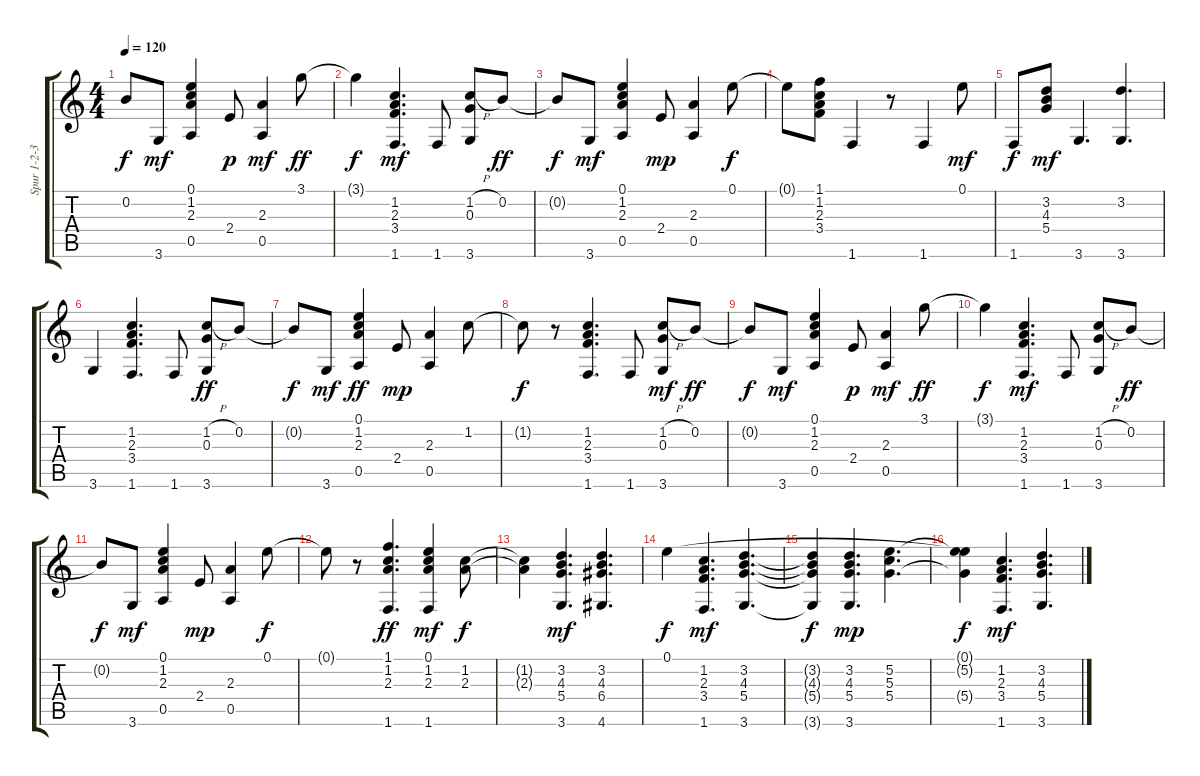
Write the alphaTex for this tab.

\track ("Spur 1-2-3" "Spur 1-2-3") {instrument acousticguitarsteel}
\staff {score tabs}
\tuning (E4 B3 G3 D3 A2 E2) {hide}
\ts (4 4)
\tempo 120
\clef g2
\ks c
0.2{t}.8{dy f} 3.6.8{dy mf} (0.1 1.2 2.3 0.5).4 2.4.8{dy p} (2.3 0.5).4{dy mf} 3.1.8{dy ff} |
3.1{t}.4{dy f} (1.2 2.3 3.4 1.6).4{d dy mf} 1.6.8 (1.2{h} 0.3 3.6).8 0.2.8{dy ff} |
0.2{t}.8{dy f} 3.6.8{dy mf} (0.1 1.2 2.3 0.5).4 2.4.8{dy mp} (2.3 0.5).4 0.1.8{dy f} |
0.1{t}.8 (1.1 1.2 2.3 3.4).8 1.6.4 r.8 1.6.4 0.1.8{dy mf} |
1.6.8{dy f} (3.2 4.3 5.4).8{dy mf} 3.6.4{d} (3.2 3.6).4{d} |
3.6.4 (1.2 2.3 3.4 1.6).4{d} 1.6.8 (1.2{h} 0.3 3.6).8{dy ff} 0.2.8 |
0.2{t}.8{dy f} 3.6.8{dy mf} (0.1 1.2 2.3 0.5).4{dy ff} 2.4.8{dy mp} (2.3 0.5).4 1.2.8 |
1.2{t}.8{dy f} r.8 (1.2 2.3 3.4 1.6).4{d} 1.6.8 (1.2{h} 0.3 3.6).8{dy mf} 0.2.8{dy ff} |
0.2{t}.8{dy f} 3.6.8{dy mf} (0.1 1.2 2.3 0.5).4 2.4.8{dy p} (2.3 0.5).4{dy mf} 3.1.8{dy ff} |
3.1{t}.4{dy f} (1.2 2.3 3.4 1.6).4{d dy mf} 1.6.8 (1.2{h} 0.3 3.6).8 0.2.8{dy ff} |
0.2{t}.8{dy f} 3.6.8{dy mf} (0.1 1.2 2.3 0.5).4 2.4.8{dy mp} (2.3 0.5).4 0.1.8{dy f} |
0.1{t}.8 r.8 (1.1 1.2 2.3 1.6).4{d dy ff} (0.1 1.2 2.3 1.6).4{dy mf} (1.2 2.3).8{dy f} |
(1.2{t} 2.3{t}).4 (3.2 4.3 5.4 3.6).4{d dy mf} (3.2 4.3 6.4 4.6).4{d} |
0.1.4{dy f} (1.2 2.3 3.4 1.6).4{d dy mf} (3.2 4.3 5.4 3.6).4{d} |
(3.2{t} 4.3{t} 5.4{t} 3.6{t}).4{dy f} (3.2 4.3 5.4 3.6).4{d dy mp} (5.2 5.3 5.4).4{d} |
(0.1{t} 5.2{t} 5.4{t}).4{dy f} (1.2 2.3 3.4 1.6).4{d dy mf} (3.2 4.3 5.4 3.6).4{d}
